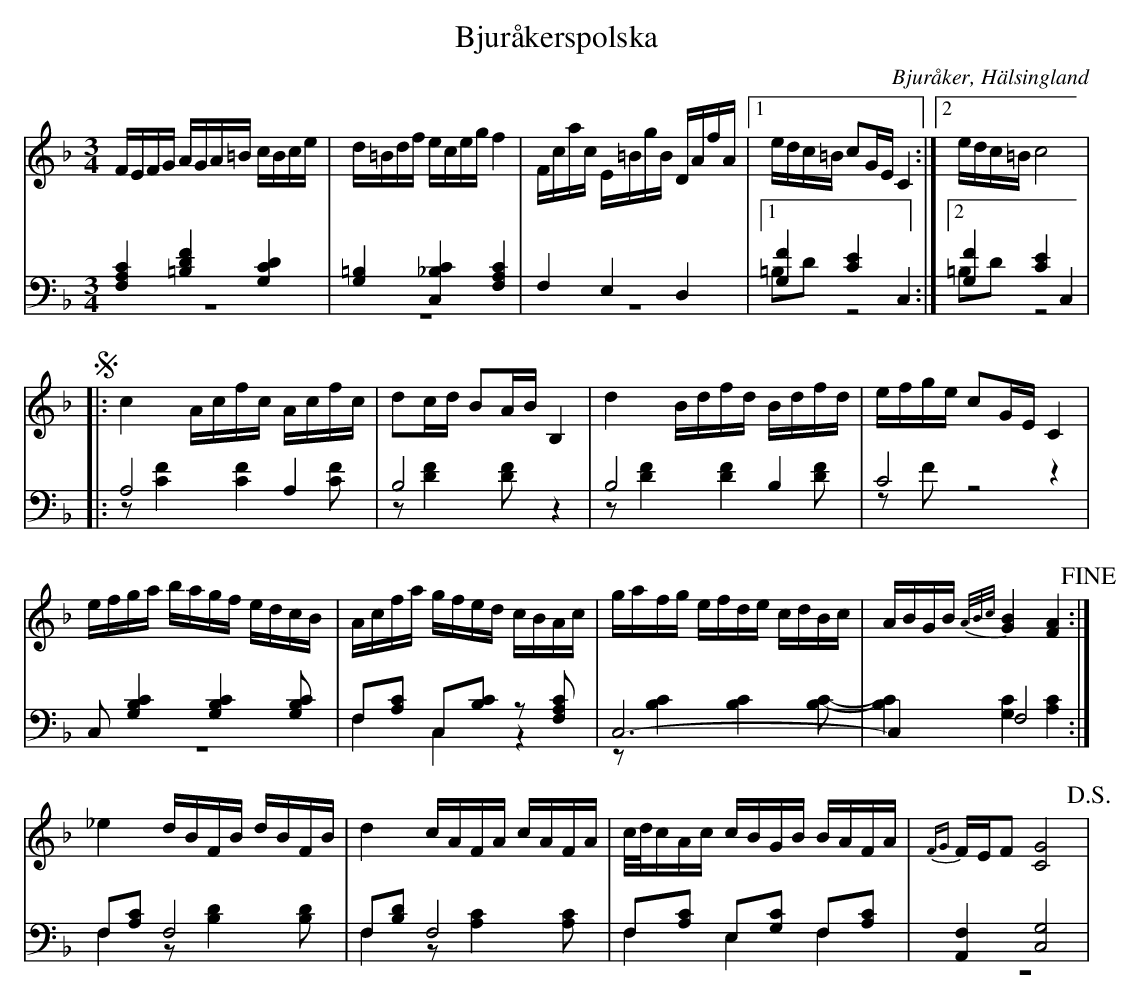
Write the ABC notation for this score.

X:1
T: Bjuråkerspolska
O: Bjuråker, Hälsingland
M: 3/4
L: 1/16
K: F
V:1
V:2
V:3 merge
V:1
FEFG AGA=B cBce|d=Bdf eceg f4|Fcac E=BgB DAfA|1 edc=B c2GE C4:|2 edc=B c8 |
!segno! |:c4 Acfc Acfc|d2cd B2AB B,4|d4 Bdfd Bdfd|efge c2GE C4|
efga bagf edcB|Acfa gfed cBAc|gafg efde cdBc|ABGB {A/B/c/}[G4B4] [F4A4] !fine!:|
_e4 dBFB dBFB|d4 cAFA cAFA|c/d/cAc cBGB BAFA|{FG}FEF2 [C8G8] !D.S.!|
V:2 clef=bass
[F,4A,4C4] [F4=B,4D4] [G,4C4D4]|[G,4=B,4] [C,4_B,4C4] [F,4A,4C4]|F,4 E,4 D,4|1 [G,4F4] [C4E4] C,4:|2 [G,4F4] [C4E4] C,4 |
|:A,8 A,4|B,8 z4|B,8  B,4|C8 z4|
C,2 [G,4B,4C4] [G,4B,4C4] [G,2B,2C2]|F,2[A,2C2] C,2[B,2C2] z2 [F,2A,2C2]|C,12-|C,4 F,8:|
F,2[A,2C2] F,8|F,2[B,2D2] F,8|F,2[A,2C2] E,2[G,2C2] F,2[A,2C2]|[A,,4F,4] [C,8G,8] |
V:3 clef=bass
z12|z12|z12|1 =B,2D2 z8:|2 =B,2D2 z8|
|:z2 [C4F4] [C4F4] [C2F2]|z2 [D4F4] [D2F2] z4|z2 [D4F4] [D4F4] [D2F2]|z2 F2 z8|
z12|F,4 C,4 z4|z2 [B,4C4] [B,4C4] [B,2C2]-|[B,4C4] [G,4C4] [A,4C4]:|
F,4 z2 [B,4D4] [B,2D2]|F,4 z2 [A,4C4] [A,2C2]|F,4 E,4 F,4|z12|
